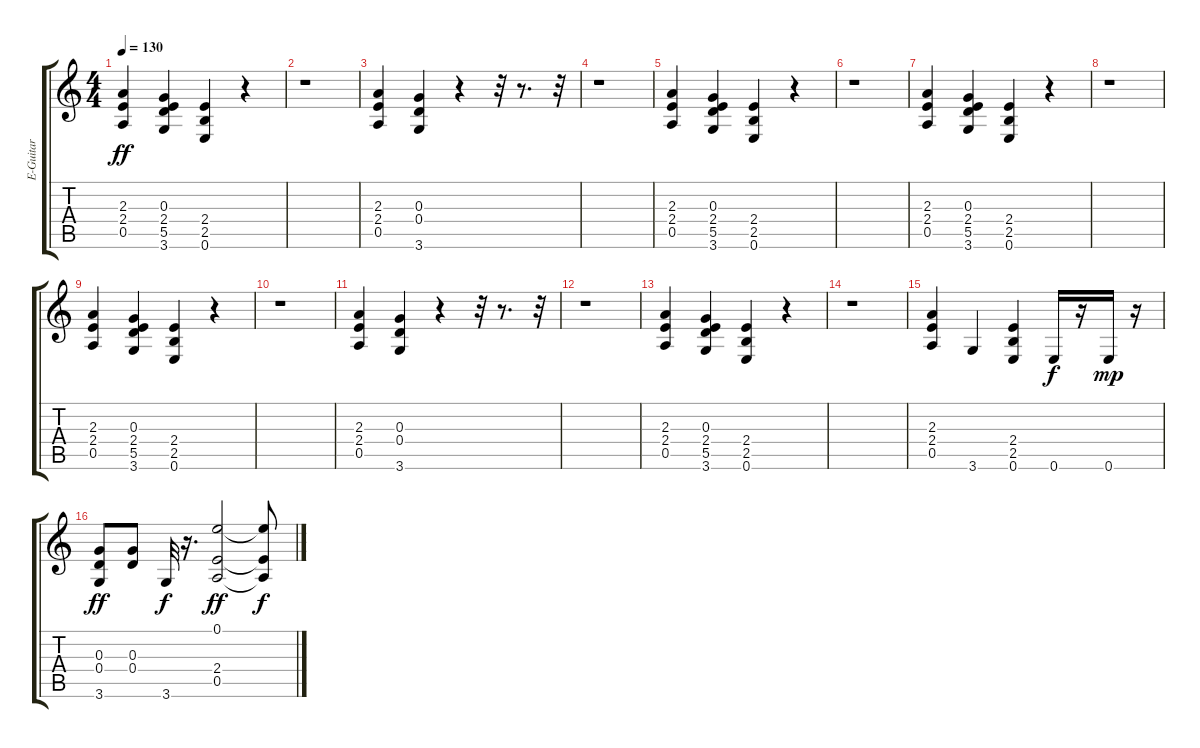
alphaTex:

\track ("E-Guitar" "E-Guitar") {instrument distortionguitar}
\staff {score tabs}
\tuning (E4 B3 G3 D3 A2 E2) {hide}
\ts (4 4)
\tempo 130
\clef g2
\ks c
(2.3 2.4 0.5).4{dy ff} (0.3 2.4 5.5 3.6).4 (2.4 2.5 0.6).4 r.4 |
r.1 |
(2.3 2.4 0.5).4 (0.3 0.4 3.6).4 r.4 r.32 r.8{d} r.32 |
r.1 |
(2.3 2.4 0.5).4 (0.3 2.4 5.5 3.6).4 (2.4 2.5 0.6).4 r.4 |
r.1 |
(2.3 2.4 0.5).4 (0.3 2.4 5.5 3.6).4 (2.4 2.5 0.6).4 r.4 |
r.1 |
(2.3 2.4 0.5).4 (0.3 2.4 5.5 3.6).4 (2.4 2.5 0.6).4 r.4 |
r.1 |
(2.3 2.4 0.5).4 (0.3 0.4 3.6).4 r.4 r.32 r.8{d} r.32 |
r.1 |
(2.3 2.4 0.5).4 (0.3 2.4 5.5 3.6).4 (2.4 2.5 0.6).4 r.4 |
r.1 |
(2.3 2.4 0.5).4 3.6.4 (2.4 2.5 0.6).4 0.6.16{dy f} r.16 0.6.16{dy mp} r.16 |
(0.3 0.4 3.6).8{dy ff} (0.3 0.4).8 3.6.32{dy f} r.16{d} (0.1 2.4 0.5).2{dy ff} (0.1{t} 2.4{t} 0.5{t}).8{dy f}
